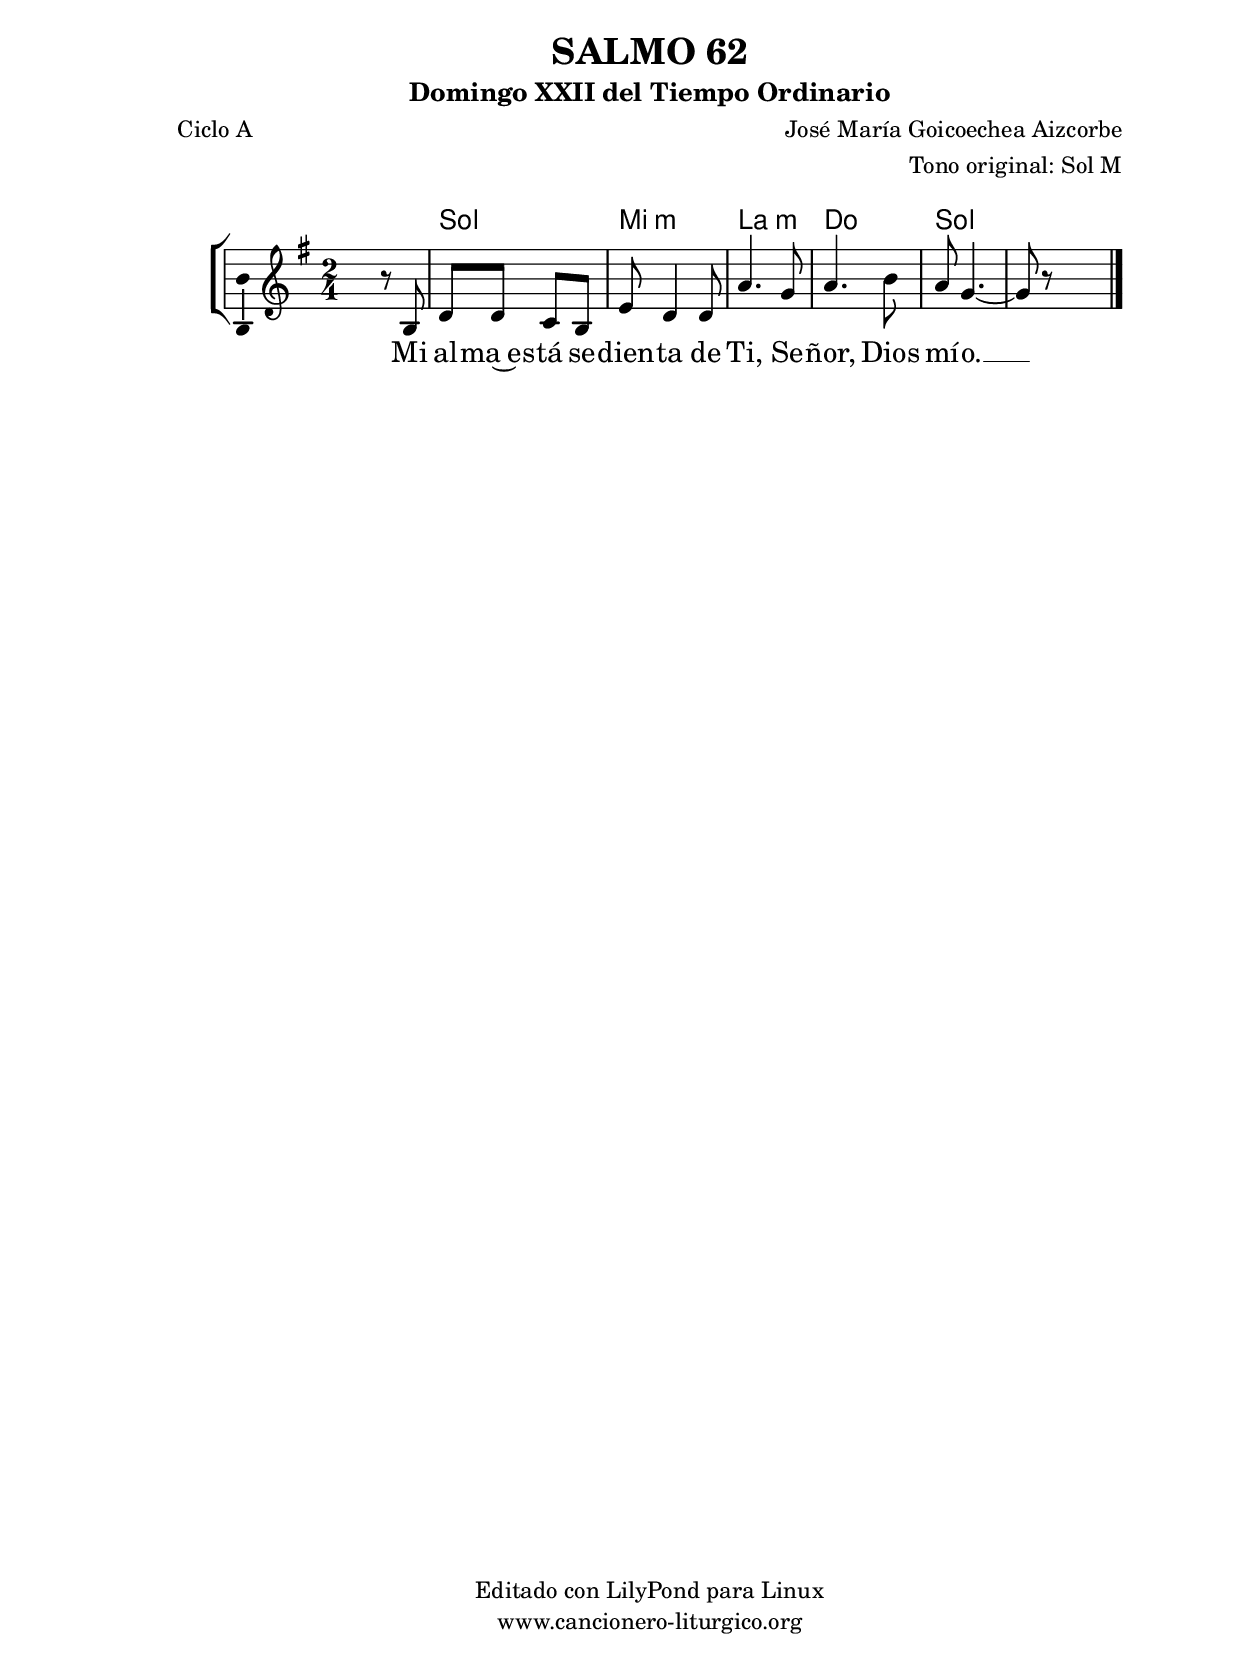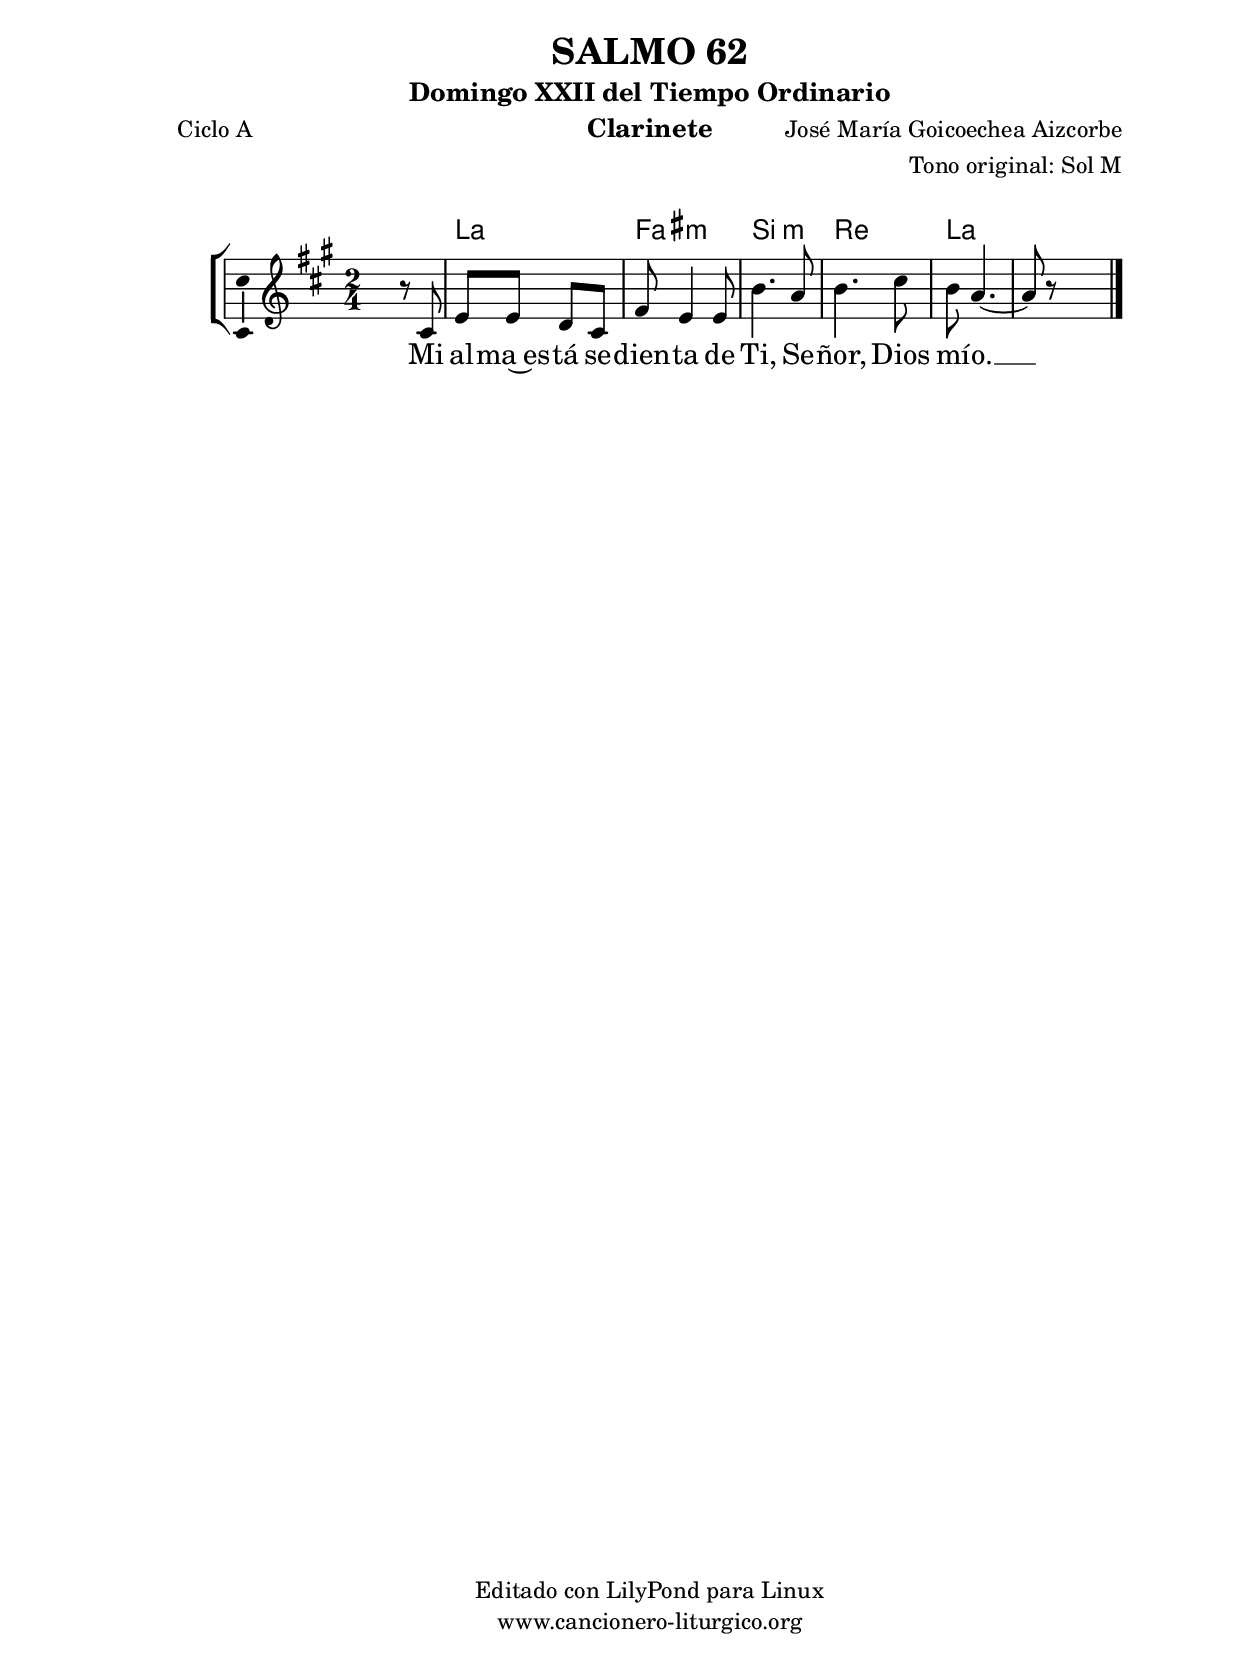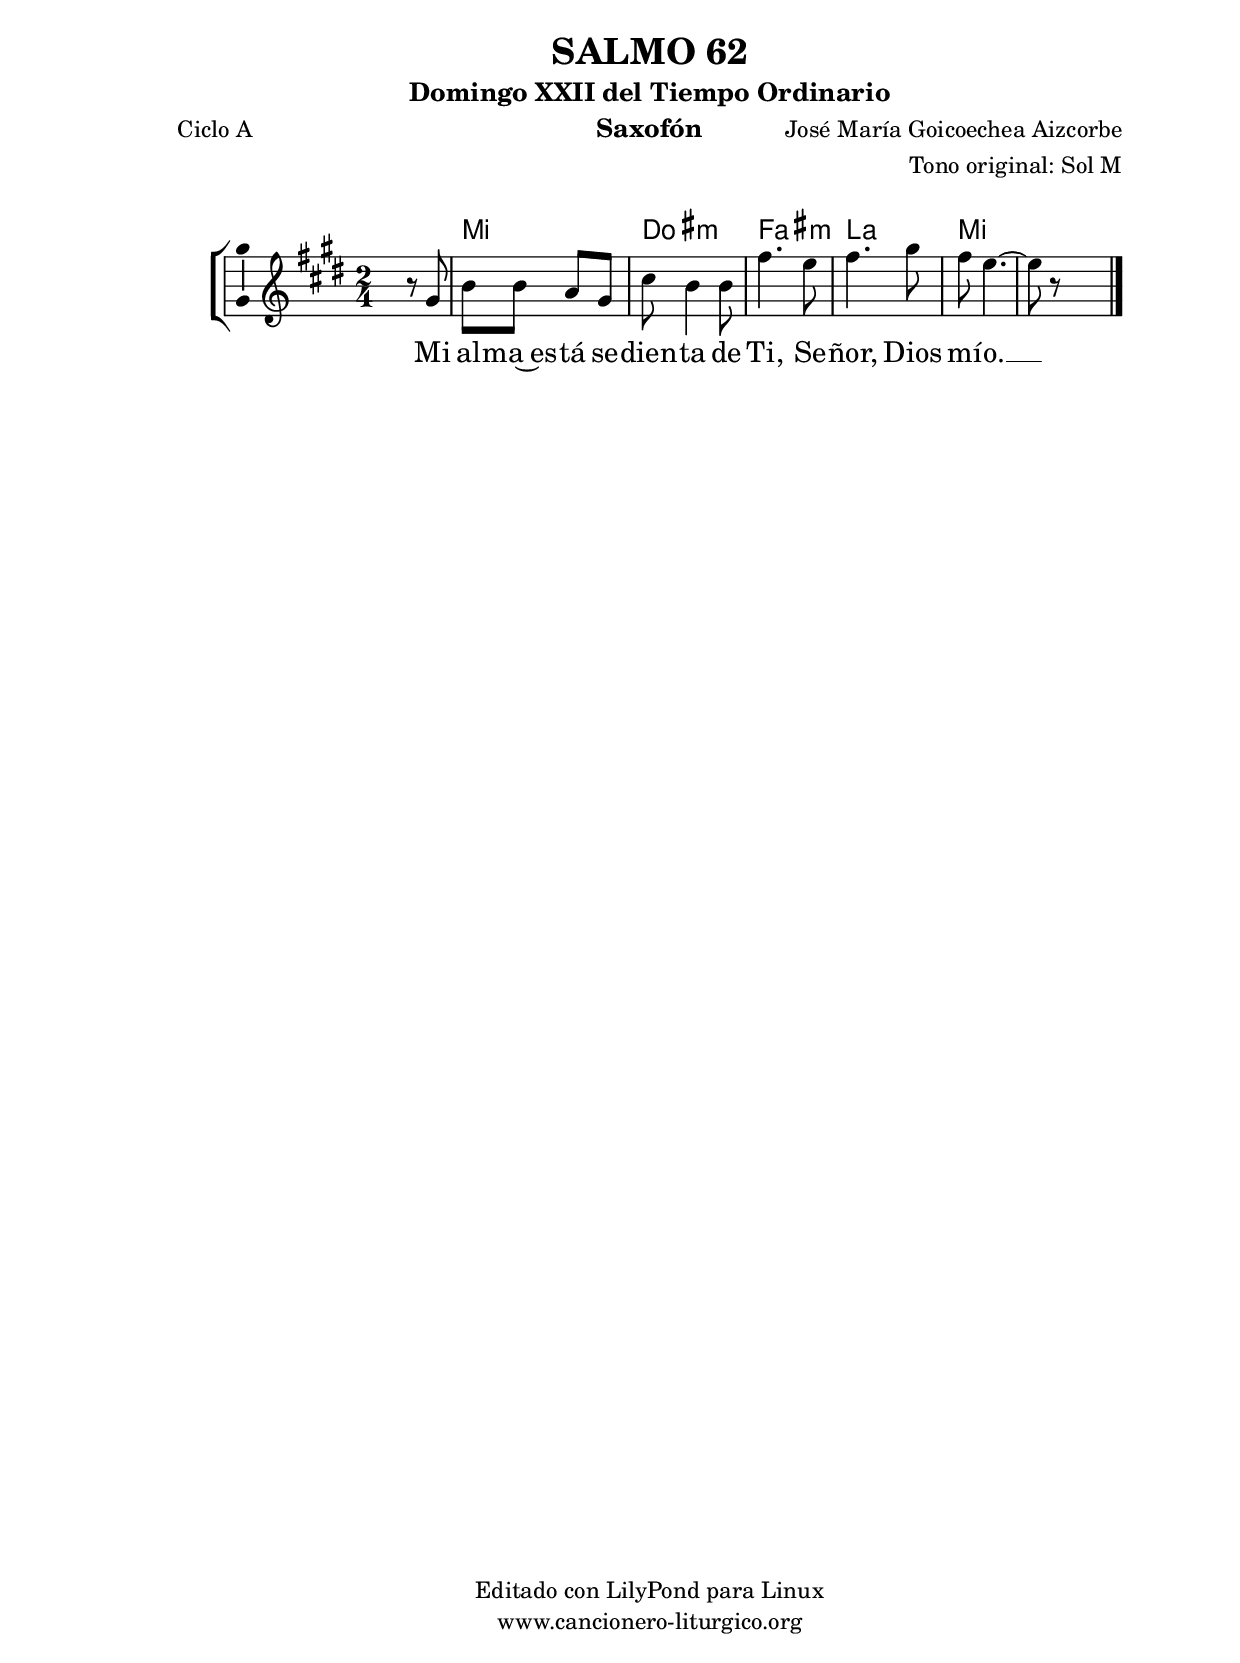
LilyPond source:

%
%para convertir .midi en .wav:
%timidity filename.midi -Ow -o finename.wav
%
%
%Para convertir de .wav a .mp3:
%lame -h -m j filename.wav
%
%
%para escuchar el midi:
%timidity nombrefichero.midi
%


%versión de lilypond para la que se ha escrito esta partitura:
\version "2.16.0"

	%Tamaño papel
	#(set-default-paper-size "a4")
	%Tamaño partitura
	#(set-global-staff-size 20)
	%No responde al pulsar sobre una nota
	#(ly:set-option 'point-and-click #f)

%parámetros del encabezamiento:
\header {
	title = "SALMO 62"
	subtitle = "Domingo XXII del Tiempo Ordinario"
	composer = "José María Goicoechea Aizcorbe"
	poet = "Ciclo A"
	meter = ""
	arranger = "Tono original: Sol M"
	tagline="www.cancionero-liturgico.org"
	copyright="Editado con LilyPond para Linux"
	tiempo = "Ordinario"
	usos = "Salmo"
	letra = "Mi alma está sedienta de Ti, Señor, Dios mío."
	}

%parámetros asociados al papel:
\paper  {
	oddHeaderMarkup = \markup {\fill-line { \on-the-fly #not-first-page \fromproperty #'header:title \on-the-fly #not-first-page \fromproperty #'header:composer }}
	evenHeaderMarkup = \markup {\fill-line { \fromproperty #'header:composer \fromproperty #'header:title }}
	#(set-paper-size "a4")
	print-page-number = ##f
	first-page-number = 1
	print-first-page-number = ##f
%	head-separation = 3.0 \cm
	top-margin = 2.0 \cm
	bottom-margin = 0.5\cm
%%%	bottom-margin = -1.0\cm
	left-margin = 3.0 \cm
	line-width = 16.0 \cm 
	indent = 8\mm
	interscoreline = 2.\mm
	between-system-space = 15\mm
%	para que las partituras no llenen la hoja:
	ragged-bottom = ##t
%	idem para la última hoja:
	ragged-last-bottom = ##f
%	para que las partituras llenen el ancho del papel:
	ragged-last = ##f
	after-title-space = 2.5 \cm
%page-count=1
%system-count=8

	%Flexible Vertical Spacing
%	markup-markup-spacing =
%	#'((basic-distance . 15) (minimum-distance . 15) (padding . 3))
	markup-system-spacing =
	#'((basic-distance . 15) (minimum-distance . 15) (padding . 3))
	system-system-spacing =
	#'((basic-distance . 15) (minimum-distance . 15) (padding . 3))
	score-system-spacing =
	#'((basic-distance . 15) (minimum-distance . 15) (padding . 5))
%	top-system-spacing = % header
%	#'((basic-distance . 8) (minimum-distance . 0) (padding . 3))
%	top-markup-spacing =
%	#'((basic-distance . 20) (minimum-distance . 20) (padding . 3))
	last-bottom-spacing = % footer
	#'((basic-distance . 5) (minimum-distance . 5) (padding . 3))
%	score-markup-spacing =
%	#'((basic-distance . 16) (minimum-distance . 13) (padding . 3))

	}


%parámetros que afectan a toda la partitura:
global =  {
	%clave de sol (G):
	\clef G
	%armadura:
%	\transpose f a
	\key g \major
	\tempo 4=80
	\set Score.tempoHideNote = ##t
	}


acordes = {
	\italianChords
	\chordmode {
%	\transpose f a
{

s2
g2 e:m a:m c g g

	}
	}
}

melodia = 
%	\transpose f a
{
	\relative c'{
	\time 2/4

s4 r8 b8
d8 d c b
e8 d4 d8
a'4. g8
a4. b8
a8 g4.~
g8 r8 s4

	\bar "|."
	}
	}


texto = \lyricmode {
Mi al -- ma~es -- tá se -- dien -- ta de Ti,
Se -- ñor, Dios mí -- o. __
	}


acordesStaff = \context ChordNames = acordesStaff <<
	\set chordChanges = ##t
	\acordes
	>>


vozStaff = \context Voice = vozStaff
\with {\consists "Ambitus_engraver"}
<<
%	\set Staff.instrumentName = ""
%	\set Staff.shortInstrumentName = ""
%	\set Staff.midiInstrument = #"clarinet"
%	\set Staff.midiInstrument = #"cello"
%	\set Staff.midiInstrument = #"flute"
	\set Staff.midiInstrument = #"electric guitar (jazz)"
%	\set Staff.midiInstrument = #"english horn"
%	\set Staff.midiInstrument = #"violin"
%	\set Staff.midiInstrument = #"glockenspiel"
	\set Staff.midiMinimumVolume = #0.7
	\set Staff.midiMaximumVolume = #0.9
	\global
	\melodia
	>>


textoStaff = \context Lyrics = textoStaff <<
	\lyricsto vozStaff \texto
	>>

\book {
	\score {
		\context ChoirStaff {
			\override StaffGroup.SystemStartBracket #'collapse-height = #1
			\override Score.SystemStartBar #'collapse-height = #1
			<<
			\acordesStaff
			\vozStaff
			\textoStaff
			>>
			}
		\layout {
	    		\context {
				\Lyrics
				\override LyricText #'font-size = #2
				}
	   		 \context {
				\Score
				%fontSize = #3
				\override StaffSymbol #'staff-space = #(magstep +3)
				%\override Beam #'thickness = #0.55
				%\override SpacingSpanner #'spacing-increment = #1.0
				%\override Slur #'height-limit = #1.5
				}
			}
		}
	\score {
		\unfoldRepeats
		\context ChoirStaff {
			<<
			\acordesStaff
			\vozStaff
			>>
			}
		\midi {
	  		\context {
	  			\Score
				tempoWholesPerMinute = #(ly:make-moment 70 4)
				}
			}
		}
	}

%Partitura para clarinete
#(define output-suffix "C")
\book {
	\header{
		instrument = "Clarinete"
		}
	\score {
		\context ChoirStaff {
			\override StaffGroup.SystemStartBracket #'collapse-height = #1
			\override Score.SystemStartBar #'collapse-height = #1
\transpose c d
			<<
			\acordesStaff
			\vozStaff
			\textoStaff
			>>
			}
		\layout {
	    		\context {
				\Lyrics
				\override LyricText #'font-size = #2
				}
	   		 \context {
				\Score
				%fontSize = #3
				\override StaffSymbol #'staff-space = #(magstep +3)
				%\override Beam #'thickness = #0.55
				%\override SpacingSpanner #'spacing-increment = #1.0
				%\override Slur #'height-limit = #1.5
				}
			}
		}
	}

%Partitura para saxofón
#(define output-suffix "S")
\book {
	\header{
		instrument = "Saxofón"
		}
	\score {
		\context ChoirStaff {
			\override StaffGroup.SystemStartBracket #'collapse-height = #1
			\override Score.SystemStartBar #'collapse-height = #1
\transpose c a
			<<
			\acordesStaff
			\vozStaff
			\textoStaff
			>>
			}
		\layout {
	    		\context {
				\Lyrics
				\override LyricText #'font-size = #2
				}
	   		 \context {
				\Score
				%fontSize = #3
				\override StaffSymbol #'staff-space = #(magstep +3)
				%\override Beam #'thickness = #0.55
				%\override SpacingSpanner #'spacing-increment = #1.0
				%\override Slur #'height-limit = #1.5
				}
			}
		}
	}

